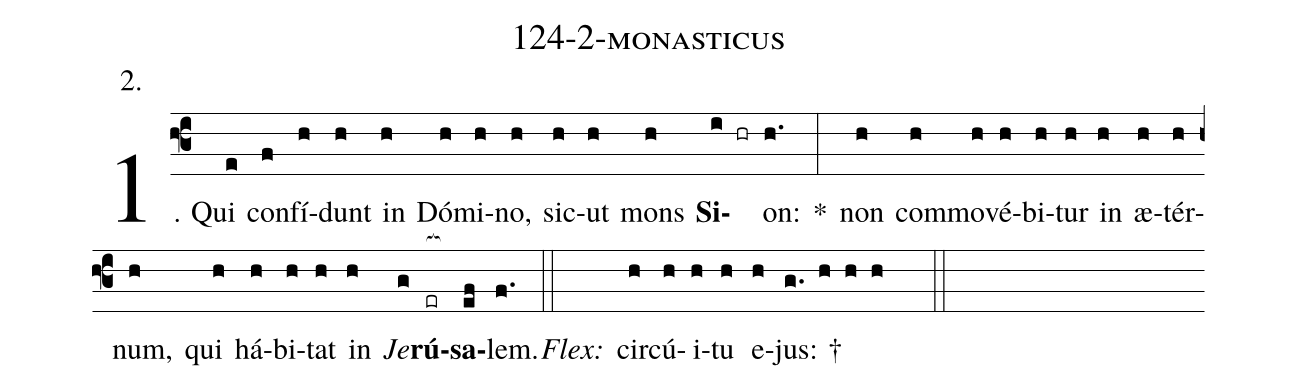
name: 124-2-monasticus;
annotation: 2.;
%%
(f3)1. Qui(e) con(f)fí(h)dunt(h) in(h) Dó(h)mi(h)no,(h) sic(h)ut(h) mons(h) <b>Si</b>(i hr)on:(h.) *(:) non(h) com(h)mo(h)vé(h)bi(h)tur(h) in(h) æ(h)tér(h)num,(h) qui(h) há(h)bi(h)tat(h) in(h) <i>Je</i>(g)<b>rú</b>(er[ocb:1{])<b>sa</b>(ef[ocb:0}])lem.(f.) (::)
<i>Flex:</i>()  cir(h)cú(h)i(h)tu(h) e(h)jus: †(g. h h h  ::)
